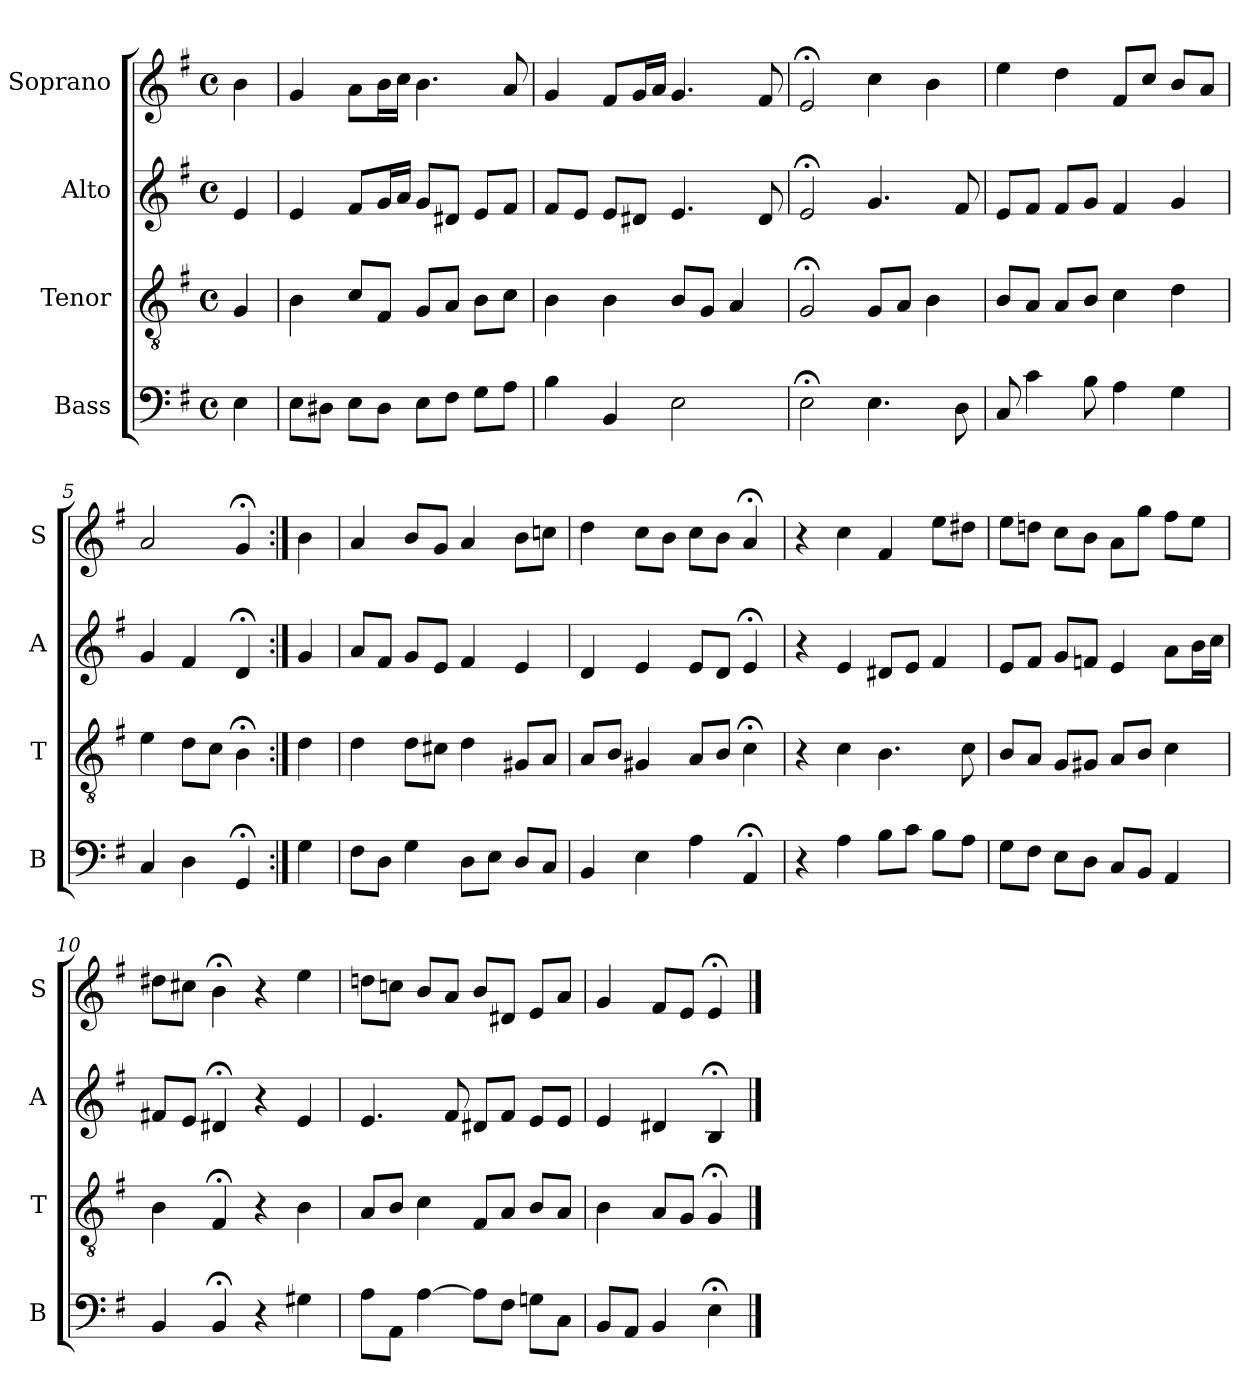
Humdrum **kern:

**kern	**kern	**kern	**kern
*part4	*part3	*part2	*part1
*staff4	*staff3	*staff2	*staff1
*I"Bass	*I"Tenor	*I"Alto	*I"Soprano
*I'B	*I'T	*I'A	*I'S
*clefF4	*clefGv2	*clefG2	*clefG2
*k[f#]	*k[f#]	*k[f#]	*k[f#]
*e:	*e:	*e:	*e:
*M4/4	*M4/4	*M4/4	*M4/4
*met(c)	*met(c)	*met(c)	*met(c)
*MM100	*MM100	*MM100	*MM100
=	=	=	=
4E	4G	4e	4b
=1	=1	=1	=1
8EL	4B	4e	4g
8D#XJ	.	.	.
8EL	8cL	8f#L	8aL
8D#J	8F#J	16gL	16bL
.	.	16aJJ	16ccJJ
8EL	8GL	8gL	4.b
8F#J	8AJ	8d#XJ	.
8GL	8BL	8eL	.
8AJ	8cJ	8f#J	8a
=2	=2	=2	=2
4B	4B	8f#L	4g
.	.	8eJ	.
4BB	4B	8eL	8f#L
.	.	8d#XJ	16gL
.	.	.	16aJJ
2E	8BL	4.e	4.g
.	8GJ	.	.
.	4A	.	.
.	.	8d#	8f#
=3	=3	=3	=3
2E;<	2G;<	2e;<	2e;<
4.E	8GL	4.g	4cc
.	8AJ	.	.
.	4B	.	4b
8D	.	8f#	.
=4	=4	=4	=4
8C	8BL	8eL	4ee
4c	8AJ	8f#J	.
.	8AL	8f#L	4dd
8B	8BJ	8gJ	.
4A	4c	4f#	8f#L
.	.	.	8ccJ
4G	4d	4g	8bL
.	.	.	8aJ
=5	=5	=5	=5
4C	4e	4g	2a
4D	8dL	4f#	.
.	8cJ	.	.
4GG;<	4B;<	4d;<	4g;<
=:|!	=:|!	=:|!	=:|!
4G	4d	4g	4b
=6	=6	=6	=6
8F#L	4d	8aL	4a
8DJ	.	8f#J	.
4G	8dL	8gL	8bL
.	8c#XJ	8eJ	8gJ
8DL	4d	4f#	4a
8EJ	.	.	.
8DL	8G#XL	4e	8bL
8CJ	8AJ	.	8ccnJ
=7	=7	=7	=7
4BB	8AL	4d	4dd
.	8BJ	.	.
4E	4G#X	4e	8ccL
.	.	.	8bJ
4A	8AL	8eL	8ccL
.	8BJ	8dJ	8bJ
4AA;<	4c;<	4e;<	4a;<
=8	=8	=8	=8
4r	4r	4r	4r
4A	4c	4e	4cc
8BL	4.B	8d#XL	4f#
8cJ	.	8eJ	.
8BL	.	4f#	8eeL
8AJ	8c	.	8dd#XJ
=9	=9	=9	=9
8GL	8BL	8eL	8eeL
8F#J	8AJ	8f#J	8ddnJ
8EL	8GL	8gL	8ccL
8DJ	8G#XJ	8fnJ	8bJ
8CL	8AL	4e	8aL
8BBJ	8BJ	.	8ggJ
4AA	4c	8aL	8ff#L
.	.	16bL	8eeJ
.	.	16ccJJ	.
=10	=10	=10	=10
4BB	4B	8f#XL	8dd#XL
.	.	8eJ	8cc#XJ
4BB;<	4F#;<	4d#X;<	4b;<
4r	4r	4r	4r
4G#X	4B	4e	4ee
=11	=11	=11	=11
8AL	8AL	4.e	8ddnL
8AAJ	8BJ	.	8ccnJ
[4A	4c	.	8bL
.	.	8f#	8aJ
8AL]	8F#L	8d#XL	8bL
8F#J	8AJ	8f#J	8d#XJ
8GnL	8BL	8eL	8eL
8CJ	8AJ	8eJ	8aJ
=12	=12	=12	=12
8BBL	4B	4e	4g
8AAJ	.	.	.
4BBi	8AiL	4d#Xi	8f#iL
.	8GJ	.	8eJ
4E;<	4G;<	4B;<	4e;<
==	==	==	==
*-	*-	*-	*-
